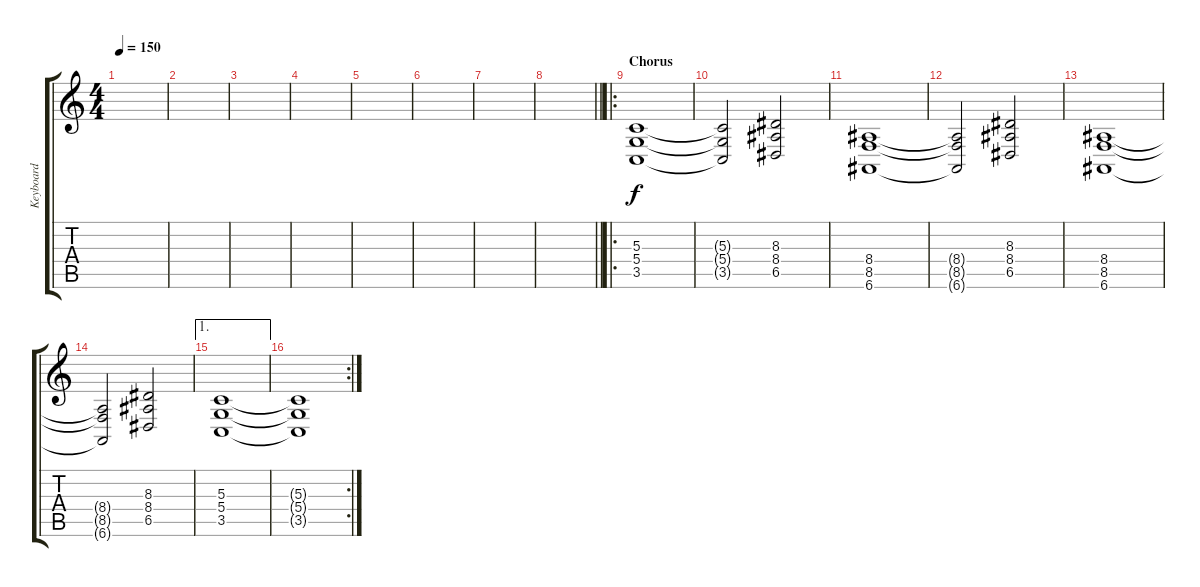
\track ("Keyboard" "Keyboard") {instrument choiraahs}
\staff {score tabs}
\tuning (E4 B3 G3 D3 A2 E2) {hide}
\ts (4 4)
\tempo 150
\clef g2
\ks c
|
|
|
|
|
|
|
\barLineRight lightlight
|
\ro
\section ("" "Chorus")
(5.3 5.4 3.5).1 |
(5.3{t} 5.4{t} 3.5{t}).2 (8.3 8.4 6.5).2 |
(8.4 8.5 6.6).1 |
(8.4{t} 8.5{t} 6.6{t}).2 (8.3 8.4 6.5).2 |
(8.4 8.5 6.6).1 |
(8.4{t} 8.5{t} 6.6{t}).2 (8.3 8.4 6.5).2 |
\ae 1
(5.3 5.4 3.5).1 |
\rc 2
(5.3{t} 5.4{t} 3.5{t}).1
